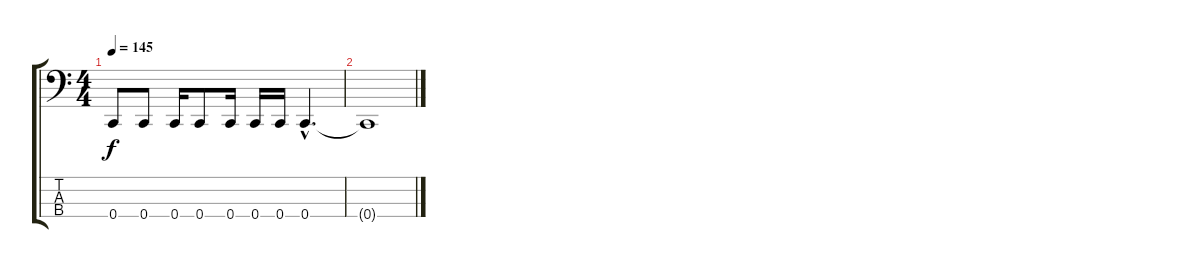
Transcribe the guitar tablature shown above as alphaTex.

\track "" {instrument electricbasspick}
\staff {score tabs}
\tuning (Eb2 Bb1 F1 C1) {hide}
\ts (4 4)
\tempo 145
\clef f4
\ks c
0.4.8{dy f} 0.4.8 0.4.16 0.4.8 0.4.16 0.4.16 0.4.16 0.4{hac}.4{d} |
0.4{t}.1
